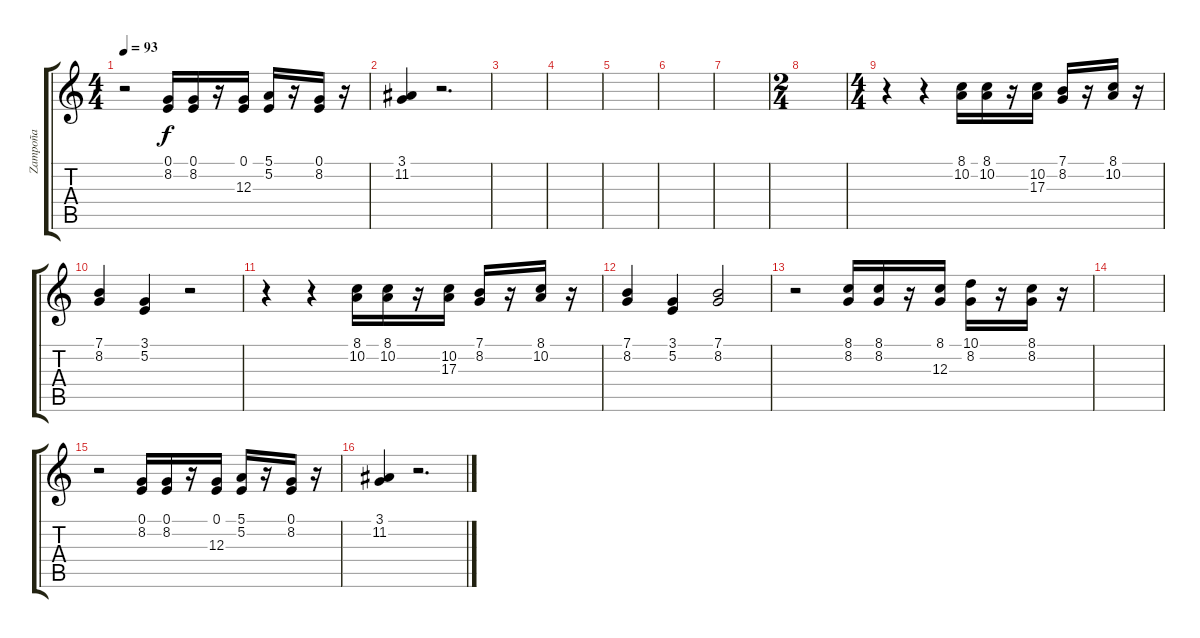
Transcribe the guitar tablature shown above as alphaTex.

\track ("Zampoña" "Zampoña") {instrument panflute}
\staff {score tabs}
\tuning (E4 B3 G3 D3 A2 E2) {hide}
\ts (4 4)
\tempo 93
\clef g2
\ks c
r.2{dy f} (0.1 8.2).16 (0.1 8.2).16 r.16 (0.1 12.3).16 (5.1 5.2).16 r.16 (0.1 8.2).16 r.16 |
(3.1 11.2).4 r.2{d} |
|
|
|
|
|
\ts (2 4)
|
\ts (4 4)
r.4 r.4 (8.1 10.2).16 (8.1 10.2).16 r.16 (10.2 17.3).16 (7.1 8.2).16 r.16 (8.1 10.2).16 r.16 |
(7.1 8.2).4 (3.1 5.2).4 r.2 |
r.4 r.4 (8.1 10.2).16 (8.1 10.2).16 r.16 (10.2 17.3).16 (7.1 8.2).16 r.16 (8.1 10.2).16 r.16 |
(7.1 8.2).4 (3.1 5.2).4 (7.1 8.2).2 |
r.2 (8.1 8.2).16 (8.1 8.2).16 r.16 (8.1 12.3).16 (10.1 8.2).16 r.16 (8.1 8.2).16 r.16 |
|
r.2 (0.1 8.2).16 (0.1 8.2).16 r.16 (0.1 12.3).16 (5.1 5.2).16 r.16 (0.1 8.2).16 r.16 |
(3.1 11.2).4 r.2{d}
